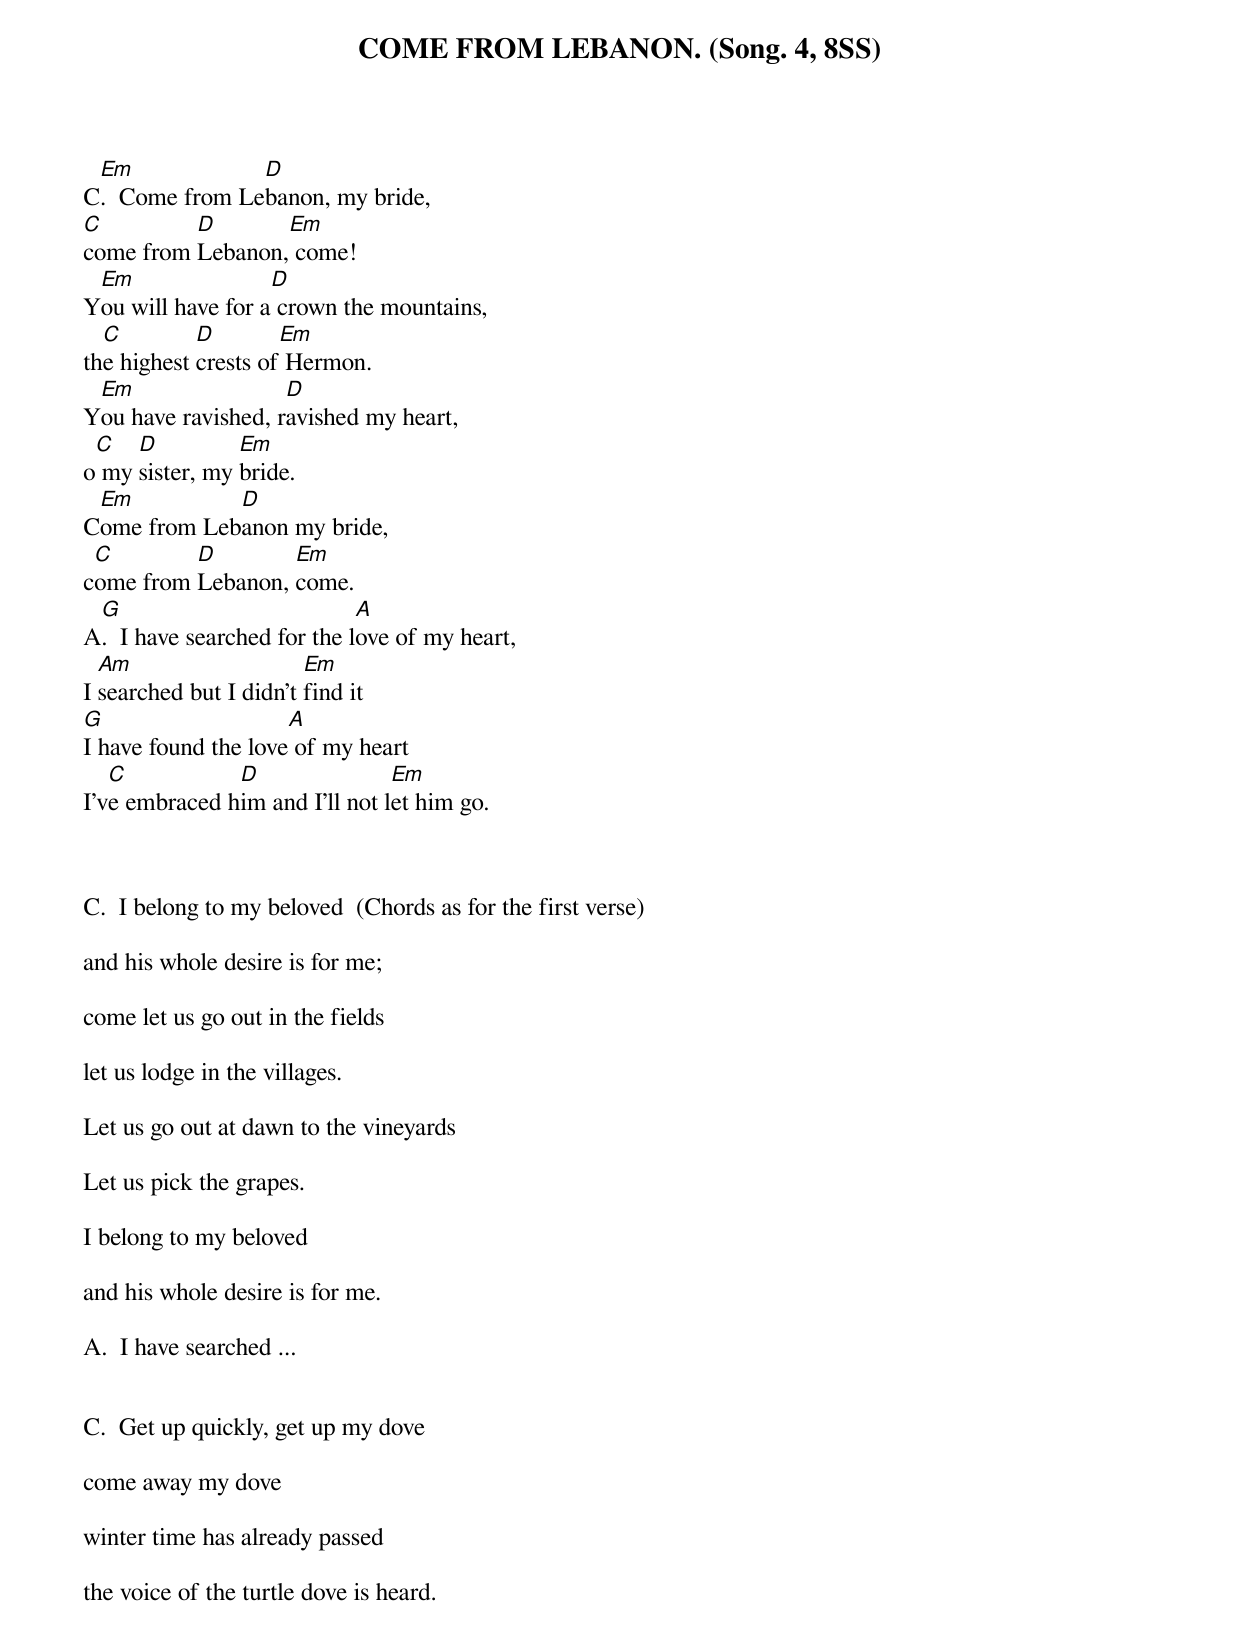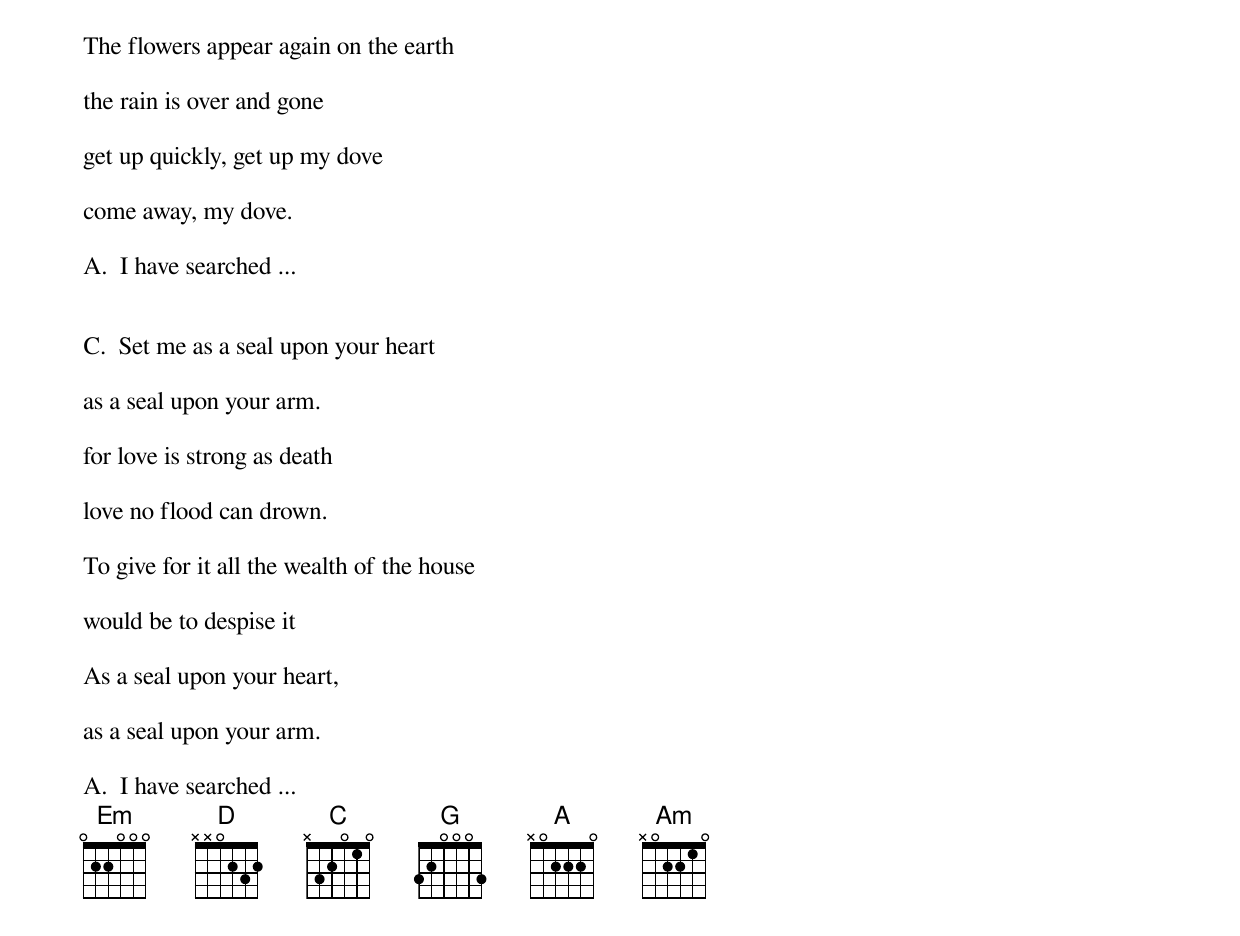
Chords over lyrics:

COME FROM LEBANON. (Song. 4, 8SS)

 Em             D
C.  Come from Lebanon, my bride,
C         D       Em
come from Lebanon, come!
 Em                D
You will have for a crown the mountains,
  C         D        Em
the highest crests of Hermon.
 Em                 D
You have ravished, ravished my heart,
 C   D          Em
o my sister, my bride.
 Em          D
Come from Lebanon my bride,
 C        D        Em
come from Lebanon, come.
 G                           A
A.  I have searched for the love of my heart,
  Am                    Em
I searched but I didn't find it
G                    A
I have found the love of my heart
   C           D                Em
I've embraced him and I'll not let him go.



C.  I belong to my beloved  (Chords as for the first verse)

and his whole desire is for me;

come let us go out in the fields

let us lodge in the villages.

Let us go out at dawn to the vineyards

Let us pick the grapes.

I belong to my beloved

and his whole desire is for me.

A.  I have searched ...


C.  Get up quickly, get up my dove

come away my dove

winter time has already passed

the voice of the turtle dove is heard.

The flowers appear again on the earth

the rain is over and gone

get up quickly, get up my dove

come away, my dove.

A.  I have searched ...


C.  Set me as a seal upon your heart

as a seal upon your arm.

for love is strong as death

love no flood can drown.

To give for it all the wealth of the house

would be to despise it

As a seal upon your heart,

as a seal upon your arm.

A.  I have searched ...
